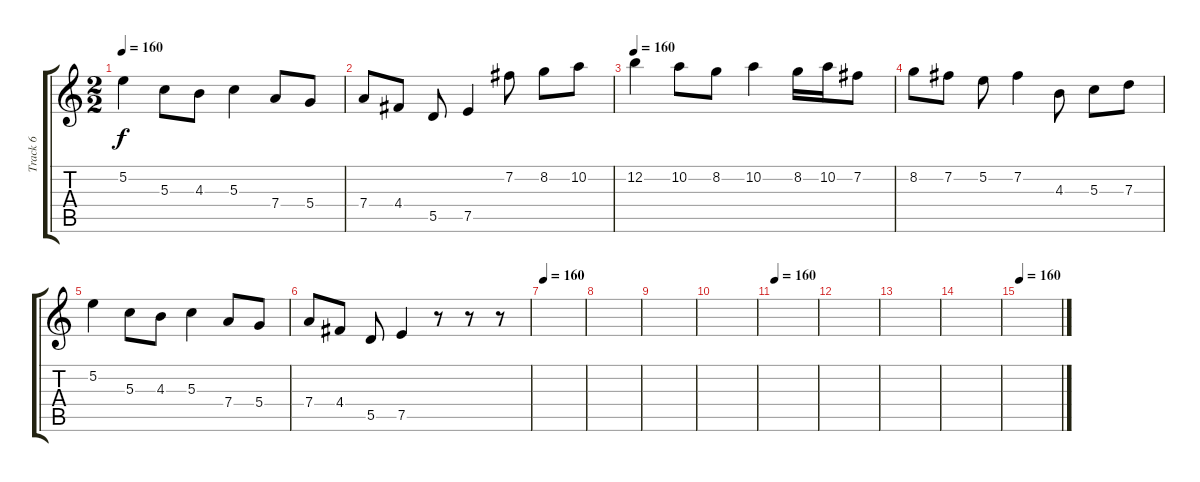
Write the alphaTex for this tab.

\track ("Track 6" "Track 6") {instrument electricguitarjazz}
\staff {score tabs}
\tuning (E4 B3 G3 D3 A2 E2) {hide}
\ts (2 2)
\tempo 160
\clef g2
\ks c
5.2.4{dy f} 5.3.8 4.3.8 5.3.4 7.4.8 5.4.8 |
7.4.8 4.4.8 5.5.8 7.5.4 7.2.8 8.2.8 10.2.8 |
\tempo 160
12.2.4 10.2.8 8.2.8 10.2.4 8.2.16 10.2.16 7.2.8 |
8.2.8 7.2.8 5.2.8 7.2.4 4.3.8 5.3.8 7.3.8 |
5.2.4 5.3.8 4.3.8 5.3.4 7.4.8 5.4.8 |
7.4.8 4.4.8 5.5.8 7.5.4 r.8 r.8 r.8 |
\tempo 160
|
|
|
|
\tempo 160
|
|
|
|
\tempo 160
